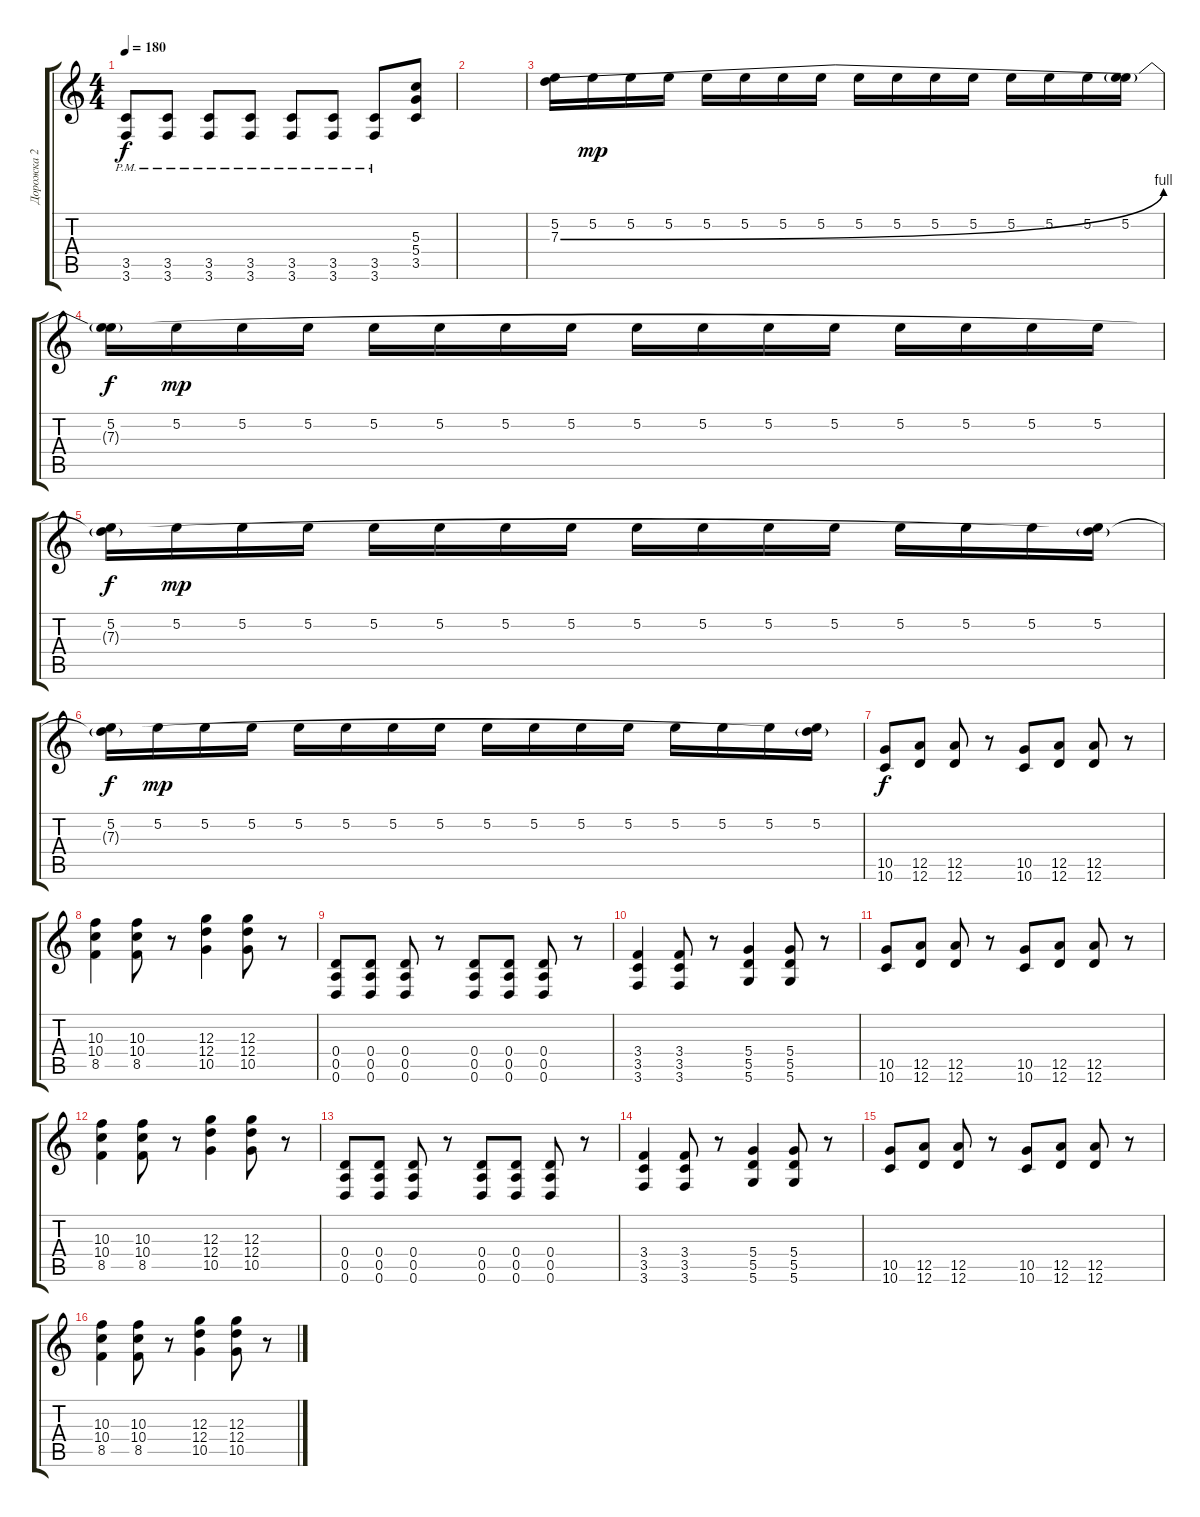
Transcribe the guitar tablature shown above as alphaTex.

\track ("Дорожка 2" "Дорожка 2") {instrument overdrivenguitar}
\staff {score tabs}
\tuning (E4 B3 G3 D3 A2 D2) {hide}
\ts (4 4)
\tempo 180
\clef g2
\ks c
(3.5{pm} 3.6{pm}).8{dy f} (3.5{pm} 3.6{pm}).8 (3.5{pm} 3.6{pm}).8 (3.5{pm} 3.6{pm}).8 (3.5{pm} 3.6{pm}).8 (3.5{pm} 3.6{pm}).8 (3.5{pm} 3.6{pm}).8 (5.3 5.4 3.5).8 |
|
(5.2 7.3{be (bend 0 0 60 4)}).16 5.2.16{dy mp} 5.2.16 5.2.16 5.2.16 5.2.16 5.2.16 5.2.16 5.2.16 5.2.16 5.2.16 5.2.16 5.2.16 5.2.16 5.2.16 (5.2 7.3{t}).16 |
(5.2 7.3{t}).16{dy f} 5.2.16{dy mp} 5.2.16 5.2.16 5.2.16 5.2.16 5.2.16 5.2.16 5.2.16 5.2.16 5.2.16 5.2.16 5.2.16 5.2.16 5.2.16 5.2.16 |
(5.2 7.3{t}).16{dy f} 5.2.16{dy mp} 5.2.16 5.2.16 5.2.16 5.2.16 5.2.16 5.2.16 5.2.16 5.2.16 5.2.16 5.2.16 5.2.16 5.2.16 5.2.16 (5.2 7.3{t}).16 |
(5.2 7.3{t}).16{dy f} 5.2.16{dy mp} 5.2.16 5.2.16 5.2.16 5.2.16 5.2.16 5.2.16 5.2.16 5.2.16 5.2.16 5.2.16 5.2.16 5.2.16 5.2.16 (5.2 7.3{t}).16 |
(10.5 10.6).8{dy f} (12.5 12.6).8 (12.5 12.6).8 r.8 (10.5 10.6).8 (12.5 12.6).8 (12.5 12.6).8 r.8 |
(10.3 10.4 8.5).4 (10.3 10.4 8.5).8 r.8 (12.3 12.4 10.5).4 (12.3 12.4 10.5).8 r.8 |
(0.4 0.5 0.6).8 (0.4 0.5 0.6).8 (0.4 0.5 0.6).8 r.8 (0.4 0.5 0.6).8 (0.4 0.5 0.6).8 (0.4 0.5 0.6).8 r.8 |
(3.4 3.5 3.6).4 (3.4 3.5 3.6).8 r.8 (5.4 5.5 5.6).4 (5.4 5.5 5.6).8 r.8 |
(10.5 10.6).8 (12.5 12.6).8 (12.5 12.6).8 r.8 (10.5 10.6).8 (12.5 12.6).8 (12.5 12.6).8 r.8 |
(10.3 10.4 8.5).4 (10.3 10.4 8.5).8 r.8 (12.3 12.4 10.5).4 (12.3 12.4 10.5).8 r.8 |
(0.4 0.5 0.6).8 (0.4 0.5 0.6).8 (0.4 0.5 0.6).8 r.8 (0.4 0.5 0.6).8 (0.4 0.5 0.6).8 (0.4 0.5 0.6).8 r.8 |
(3.4 3.5 3.6).4 (3.4 3.5 3.6).8 r.8 (5.4 5.5 5.6).4 (5.4 5.5 5.6).8 r.8 |
(10.5 10.6).8 (12.5 12.6).8 (12.5 12.6).8 r.8 (10.5 10.6).8 (12.5 12.6).8 (12.5 12.6).8 r.8 |
(10.3 10.4 8.5).4 (10.3 10.4 8.5).8 r.8 (12.3 12.4 10.5).4 (12.3 12.4 10.5).8 r.8
